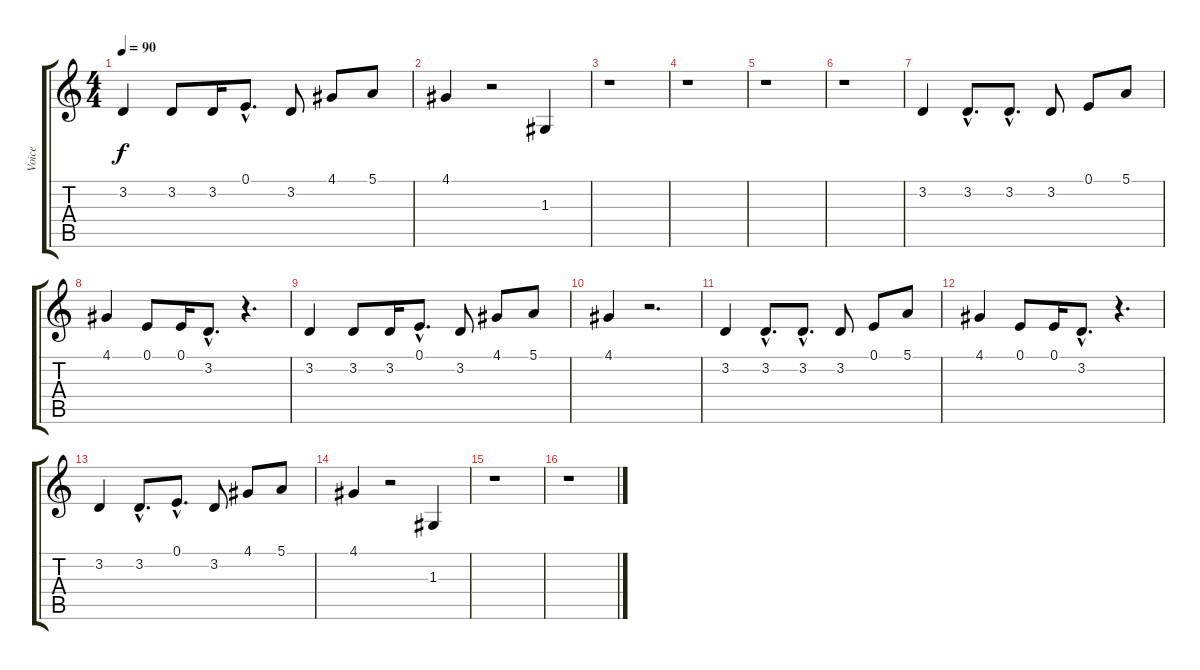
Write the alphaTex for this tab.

\track ("Voice" "Voice") {instrument tenorsax}
\staff {score tabs}
\tuning (E4 B3 G3 D3 A2 E2) {hide}
\ts (4 4)
\tempo 90
\clef g2
\ks c
3.2.4{dy f} 3.2.8 3.2.16 0.1{hac}.8{d} 3.2.8 4.1.8 5.1.8 |
4.1.4 r.2 1.3.4 |
r.1 |
r.1 |
r.1 |
r.1 |
3.2.4 3.2{hac}.8{d} 3.2{hac}.8{d} 3.2.8 0.1.8 5.1.8 |
4.1.4 0.1.8 0.1.16 3.2{hac}.8{d} r.4{d} |
3.2.4 3.2.8 3.2.16 0.1{hac}.8{d} 3.2.8 4.1.8 5.1.8 |
4.1.4 r.2{d} |
3.2.4 3.2{hac}.8{d} 3.2{hac}.8{d} 3.2.8 0.1.8 5.1.8 |
4.1.4 0.1.8 0.1.16 3.2{hac}.8{d} r.4{d} |
3.2.4 3.2{hac}.8{d} 0.1{hac}.8{d} 3.2.8 4.1.8 5.1.8 |
4.1.4 r.2 1.3.4 |
r.1 |
r.1
